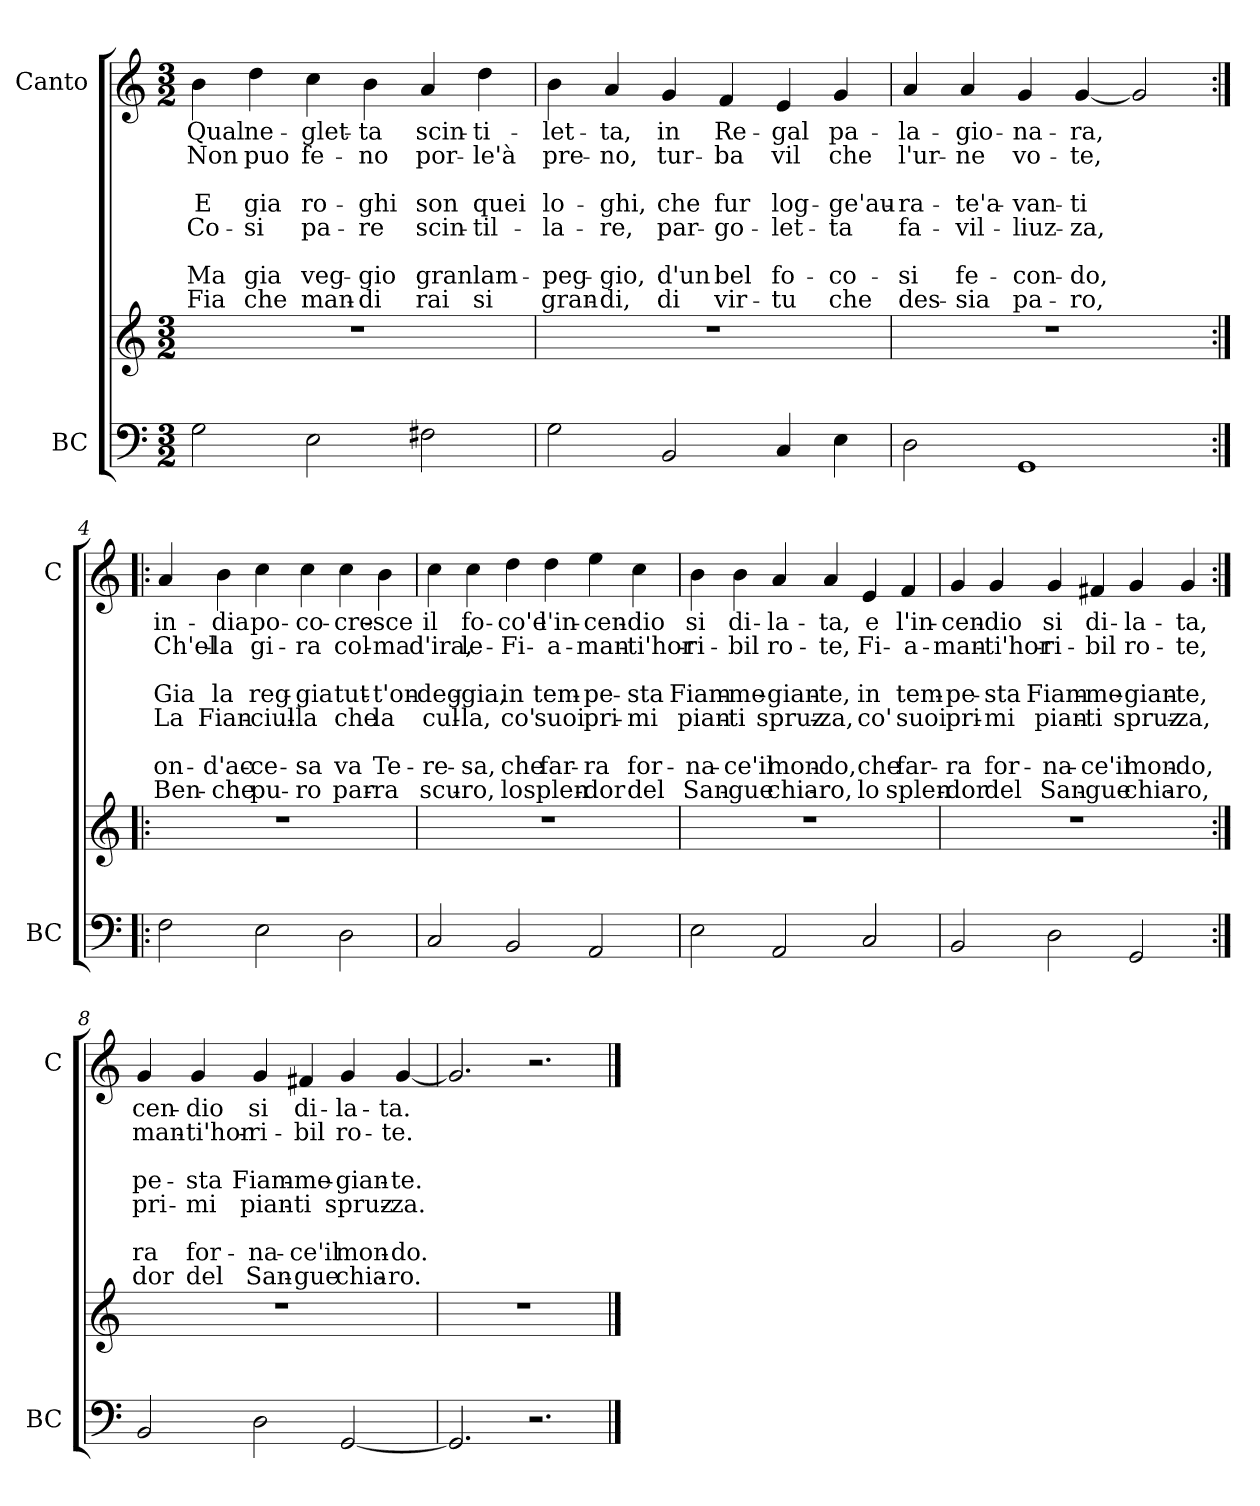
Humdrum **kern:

**kern	**kern	**kern	**text	**text	**text	**text	**text	**text	**text	**text
*part2	*part2	*part1	*part1	*part1	*part1	*part1	*part1	*part1	*part1	*part1
*staff3	*staff2	*staff1	*staff1	*staff1	*staff1	*staff1	*staff1	*staff1	*staff1	*staff1
*I"BC	*	*I"Canto	*	*	*	*	*	*	*	*
*I'BC	*	*I'C	*	*	*	*	*	*	*	*
*clefF4	*clefG2	*clefG2	*	*	*	*	*	*	*	*
*k[]	*k[]	*k[]	*	*	*	*	*	*	*	*
*C:	*C:	*C:	*	*	*	*	*	*	*	*
*M3/2	*M3/2	*M3/2	*	*	*	*	*	*	*	*
=1	=1	=1	=1	=1	=1	=1	=1	=1	=1	=1
!	!	!	!LO:LY:b	!LO:LY:b	!	!LO:LY:b	!LO:LY:b	!	!LO:LY:b	!LO:LY:b
2G\	1.r	4b\	Qual	Non	.	E	Co-	.	Ma	Fia
!	!	!	!LO:LY:b	!LO:LY:b	!	!LO:LY:b	!LO:LY:b	!	!LO:LY:b	!LO:LY:b
.	.	4dd\	ne-	puo	.	gia	-si	.	gia	che
!	!	!	!LO:LY:b	!LO:LY:b	!	!LO:LY:b	!LO:LY:b	!	!LO:LY:b	!LO:LY:b
2E\	.	4cc\	-glet-	fe-	.	ro-	pa-	.	veg-	man-
!	!	!	!LO:LY:b	!LO:LY:b	!	!LO:LY:b	!LO:LY:b	!	!LO:LY:b	!LO:LY:b
.	.	4b\	-ta	-no	.	-ghi	-re	.	-gio	-di
!	!	!	!LO:LY:b	!LO:LY:b	!	!LO:LY:b	!LO:LY:b	!	!LO:LY:b	!LO:LY:b
2F#X\	.	4a/	scin-	por-	.	son	scin-	.	gran	rai
!	!	!	!LO:LY:b	!LO:LY:b	!	!LO:LY:b	!LO:LY:b	!	!LO:LY:b	!LO:LY:b
.	.	4dd\	-ti-	-le'à	.	quei	-til-	.	lam-	si
=2	=2	=2	=2	=2	=2	=2	=2	=2	=2	=2
!	!	!	!LO:LY:b	!LO:LY:b	!	!LO:LY:b	!LO:LY:b	!	!LO:LY:b	!LO:LY:b
2G\	1.r	4b\	-let-	pre-	.	lo-	-la-	.	-peg-	gran-
!	!	!	!LO:LY:b	!LO:LY:b	!	!LO:LY:b	!LO:LY:b	!	!LO:LY:b	!LO:LY:b
.	.	4a/	-ta,	-no,	.	-ghi,	-re,	.	-gio,	-di,
!	!	!	!LO:LY:b	!LO:LY:b	!	!LO:LY:b	!LO:LY:b	!	!LO:LY:b	!LO:LY:b
2BB/	.	4g/	in	tur-	.	che	par-	.	d'un	di
!	!	!	!LO:LY:b	!LO:LY:b	!	!LO:LY:b	!LO:LY:b	!	!LO:LY:b	!LO:LY:b
.	.	4f/	Re-	-ba	.	fur	-go-	.	bel	vir-
!	!	!	!LO:LY:b	!LO:LY:b	!	!LO:LY:b	!LO:LY:b	!	!LO:LY:b	!LO:LY:b
4C/	.	4e/	-gal	vil	.	log-	-let-	.	fo-	-tu
!	!	!	!LO:LY:b	!LO:LY:b	!	!LO:LY:b	!LO:LY:b	!	!LO:LY:b	!LO:LY:b
4E\	.	4g/	pa-	che	.	-ge'au-	-ta	.	-co-	che
=3	=3	=3	=3	=3	=3	=3	=3	=3	=3	=3
!	!	!	!LO:LY:b	!LO:LY:b	!	!LO:LY:b	!LO:LY:b	!	!LO:LY:b	!LO:LY:b
2D\	1.r	4a/	-la-	l'ur-	.	-ra-	fa-	.	-si	des-
!	!	!	!LO:LY:b	!LO:LY:b	!	!LO:LY:b	!LO:LY:b	!	!LO:LY:b	!LO:LY:b
.	.	4a/	-gio-	-ne	.	-te'a-	-vil-	.	fe-	-sia
!	!	!	!LO:LY:b	!LO:LY:b	!	!LO:LY:b	!LO:LY:b	!	!LO:LY:b	!LO:LY:b
1GG	.	4g/	-na-	vo-	.	-van-	-liuz-	.	-con-	pa-
!	!	!	!LO:LY:b	!LO:LY:b	!	!LO:LY:b	!LO:LY:b	!	!LO:LY:b	!LO:LY:b
.	.	[4g/	-ra,	-te,	.	-ti	-za,	.	-do,	-ro,
.	.	2g/]	.	.	.	.	.	.	.	.
!!LO:LB:g=z
=4:|!|:	=4:|!|:	=4:|!|:	=4:|!|:	=4:|!|:	=4:|!|:	=4:|!|:	=4:|!|:	=4:|!|:	=4:|!|:	=4:|!|:
!	!	!	!LO:LY:b	!LO:LY:b	!	!LO:LY:b	!LO:LY:b	!	!LO:LY:b	!LO:LY:b
2F\	1.r	4a/	in-	Ch'el-	.	Gia	La	.	on-	Ben-
!	!	!	!LO:LY:b	!LO:LY:b	!	!LO:LY:b	!LO:LY:b	!	!LO:LY:b	!LO:LY:b
.	.	4b\	-dia	-la	.	la	Fian-	.	-d'ac-	-che
!	!	!	!LO:LY:b	!LO:LY:b	!	!LO:LY:b	!LO:LY:b	!	!LO:LY:b	!LO:LY:b
2E\	.	4cc\	po-	gi-	.	reg-	-ciul-	.	-ce-	pu-
!	!	!	!LO:LY:b	!LO:LY:b	!	!LO:LY:b	!LO:LY:b	!	!LO:LY:b	!LO:LY:b
.	.	4cc\	-co-	-ra	.	-gia	-la	.	-sa	-ro
!	!	!	!LO:LY:b	!LO:LY:b	!	!LO:LY:b	!LO:LY:b	!	!LO:LY:b	!LO:LY:b
2D\	.	4cc\	-cre-	col-	.	tut-	che	.	va	par-
!	!	!	!LO:LY:b	!LO:LY:b	!	!LO:LY:b	!LO:LY:b	!	!LO:LY:b	!LO:LY:b
.	.	4b\	-sce	-ma	.	-t'on-	la	.	Te-	-ra
=5	=5	=5	=5	=5	=5	=5	=5	=5	=5	=5
!	!	!	!LO:LY:b	!LO:LY:b	!	!LO:LY:b	!LO:LY:b	!	!LO:LY:b	!LO:LY:b
2C/	1.r	4cc\	il	d'ira,	.	-deg-	cul-	.	-re-	scu-
!	!	!	!LO:LY:b	!LO:LY:b	!	!LO:LY:b	!LO:LY:b	!	!LO:LY:b	!LO:LY:b
.	.	4cc\	fo-	le-	.	-gia,	-la,	.	-sa,	-ro,
!	!	!	!LO:LY:b	!LO:LY:b	!	!LO:LY:b	!LO:LY:b	!	!LO:LY:b	!LO:LY:b
2BB/	.	4dd\	-co'e	-Fi-	.	in	co'	.	che	lo
!	!	!	!LO:LY:b	!LO:LY:b	!	!LO:LY:b	!LO:LY:b	!	!LO:LY:b	!LO:LY:b
.	.	4dd\	l'in-	-a-	.	tem-	suoi	.	far-	splen-
!	!	!	!LO:LY:b	!LO:LY:b	!	!LO:LY:b	!LO:LY:b	!	!LO:LY:b	!LO:LY:b
2AA/	.	4ee\	-cen-	-man-	.	-pe-	pri-	.	-ra	-dor
!	!	!	!LO:LY:b	!LO:LY:b	!	!LO:LY:b	!LO:LY:b	!	!LO:LY:b	!LO:LY:b
.	.	4cc\	-dio	-ti'hor-	.	-sta	-mi	.	for-	del
=6	=6	=6	=6	=6	=6	=6	=6	=6	=6	=6
!	!	!	!LO:LY:b	!LO:LY:b	!	!LO:LY:b	!LO:LY:b	!	!LO:LY:b	!LO:LY:b
2E\	1.r	4b\	si	-ri-	.	Fiam-	pian-	.	-na-	San-
!	!	!	!LO:LY:b	!LO:LY:b	!	!LO:LY:b	!LO:LY:b	!	!LO:LY:b	!LO:LY:b
.	.	4b\	di-	-bil	.	-me-	-ti	.	-ce'il	-gue
!	!	!	!LO:LY:b	!LO:LY:b	!	!LO:LY:b	!LO:LY:b	!	!LO:LY:b	!LO:LY:b
2AA/	.	4a/	-la-	ro-	.	-gian-	spruz-	.	mon-	chia-
!	!	!	!LO:LY:b	!LO:LY:b	!	!LO:LY:b	!LO:LY:b	!	!LO:LY:b	!LO:LY:b
.	.	4a/	-ta,	-te,	.	-te,	-za,	.	-do,	-ro,
!	!	!	!LO:LY:b	!LO:LY:b	!	!LO:LY:b	!LO:LY:b	!	!LO:LY:b	!LO:LY:b
2C/	.	4e/	e	Fi-	.	in	co'	.	che	lo
!	!	!	!LO:LY:b	!LO:LY:b	!	!LO:LY:b	!LO:LY:b	!	!LO:LY:b	!LO:LY:b
.	.	4f/	l'in-	-a-	.	tem-	suoi	.	far-	splen-
!!LO:PB:g=z
=7	=7	=7	=7	=7	=7	=7	=7	=7	=7	=7
!	!	!	!LO:LY:b	!LO:LY:b	!	!LO:LY:b	!LO:LY:b	!	!LO:LY:b	!LO:LY:b
2BB/	1.r	4g/	-cen-	-man-	.	-pe-	pri-	.	-ra	-dor
!	!	!	!LO:LY:b	!LO:LY:b	!	!LO:LY:b	!LO:LY:b	!	!LO:LY:b	!LO:LY:b
.	.	4g/	-dio	-ti'hor-	.	-sta	-mi	.	for-	del
!	!	!	!LO:LY:b	!LO:LY:b	!	!LO:LY:b	!LO:LY:b	!	!LO:LY:b	!LO:LY:b
2D\	.	4g/	si	-ri-	.	Fiam-	pian-	.	-na-	San-
!	!	!	!LO:LY:b	!LO:LY:b	!	!LO:LY:b	!LO:LY:b	!	!LO:LY:b	!LO:LY:b
.	.	4f#X/	di-	-bil	.	-me-	-ti	.	-ce'il	-gue
!	!	!	!LO:LY:b	!LO:LY:b	!	!LO:LY:b	!LO:LY:b	!	!LO:LY:b	!LO:LY:b
2GG/	.	4g/	-la-	ro-	.	-gian-	spruz-	.	mon-	chia-
!	!	!	!LO:LY:b	!LO:LY:b	!	!LO:LY:b	!LO:LY:b	!	!LO:LY:b	!LO:LY:b
.	.	4g/	-ta,	-te,	.	-te,	-za,	.	-do,	-ro,
=8:|!	=8:|!	=8:|!	=8:|!	=8:|!	=8:|!	=8:|!	=8:|!	=8:|!	=8:|!	=8:|!
!	!	!	!LO:LY:b	!LO:LY:b	!	!LO:LY:b	!LO:LY:b	!	!LO:LY:b	!LO:LY:b
2BB/	1.r	4g/	cen-	man-	.	pe-	pri-	.	ra	dor
!	!	!	!LO:LY:b	!LO:LY:b	!	!LO:LY:b	!LO:LY:b	!	!LO:LY:b	!LO:LY:b
.	.	4g/	-dio	-ti'hor-	.	-sta	-mi	.	for-	del
!	!	!	!LO:LY:b	!LO:LY:b	!	!LO:LY:b	!LO:LY:b	!	!LO:LY:b	!LO:LY:b
2D\	.	4g/	si	-ri-	.	Fiam-	pian-	.	-na-	San-
!	!	!	!LO:LY:b	!LO:LY:b	!	!LO:LY:b	!LO:LY:b	!	!LO:LY:b	!LO:LY:b
.	.	4f#X/	di-	-bil	.	-me-	-ti	.	-ce'il	-gue
!	!	!	!LO:LY:b	!LO:LY:b	!	!LO:LY:b	!LO:LY:b	!	!LO:LY:b	!LO:LY:b
[2GG/	.	4g/	-la-	ro-	.	-gian-	spruz-	.	mon-	chia-
!	!	!	!LO:LY:b	!LO:LY:b	!	!LO:LY:b	!LO:LY:b	!	!LO:LY:b	!LO:LY:b
.	.	[4g/	-ta.	-te.	.	-te.	-za.	.	-do.	-ro.
=9	=9	=9	=9	=9	=9	=9	=9	=9	=9	=9
2.GG/]	1.r	2.g/]	.	.	.	.	.	.	.	.
2.r	.	2.r	.	.	.	.	.	.	.	.
==	==	==	==	==	==	==	==	==	==	==
*-	*-	*-	*-	*-	*-	*-	*-	*-	*-	*-
